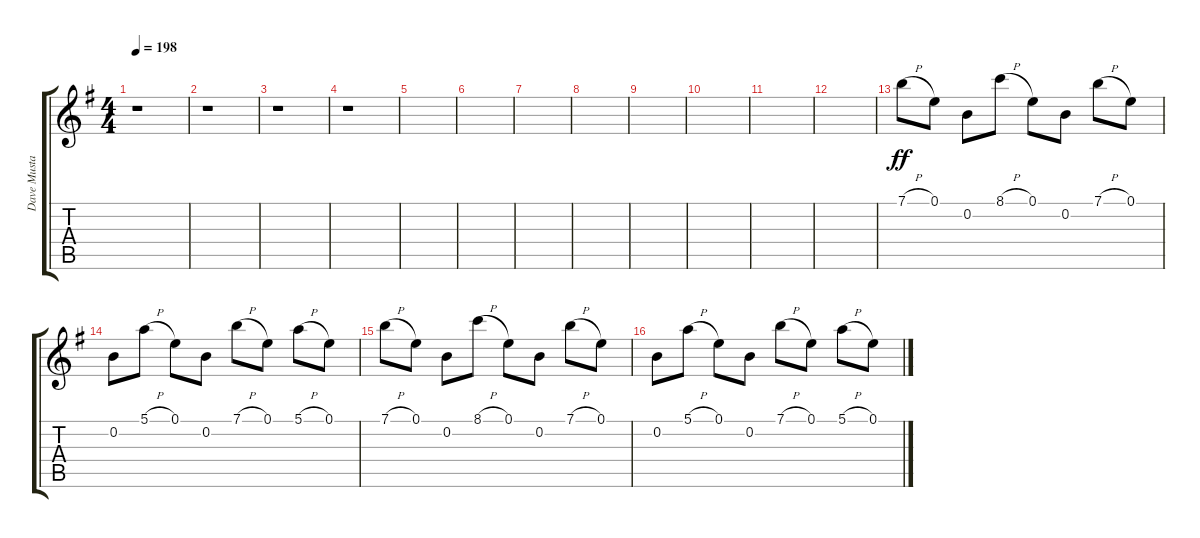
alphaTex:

\track ("Dave Mustaine" "Dave Musta") {instrument distortionguitar}
\staff {score tabs}
\tuning (E4 B3 G3 D3 A2 E2) {hide}
\ts (4 4)
\tempo 198
\clef g2
\ks g
r.1{dy f} |
r.1 |
r.1 |
r.1 |
|
|
|
|
|
|
|
|
7.1{h}.8{dy ff} 0.1.8 0.2.8 8.1{h}.8 0.1.8 0.2.8 7.1{h}.8 0.1.8 |
0.2.8 5.1{h}.8 0.1.8 0.2.8 7.1{h}.8 0.1.8 5.1{h}.8 0.1.8 |
7.1{h}.8 0.1.8 0.2.8 8.1{h}.8 0.1.8 0.2.8 7.1{h}.8 0.1.8 |
0.2.8 5.1{h}.8 0.1.8 0.2.8 7.1{h}.8 0.1.8 5.1{h}.8 0.1.8
